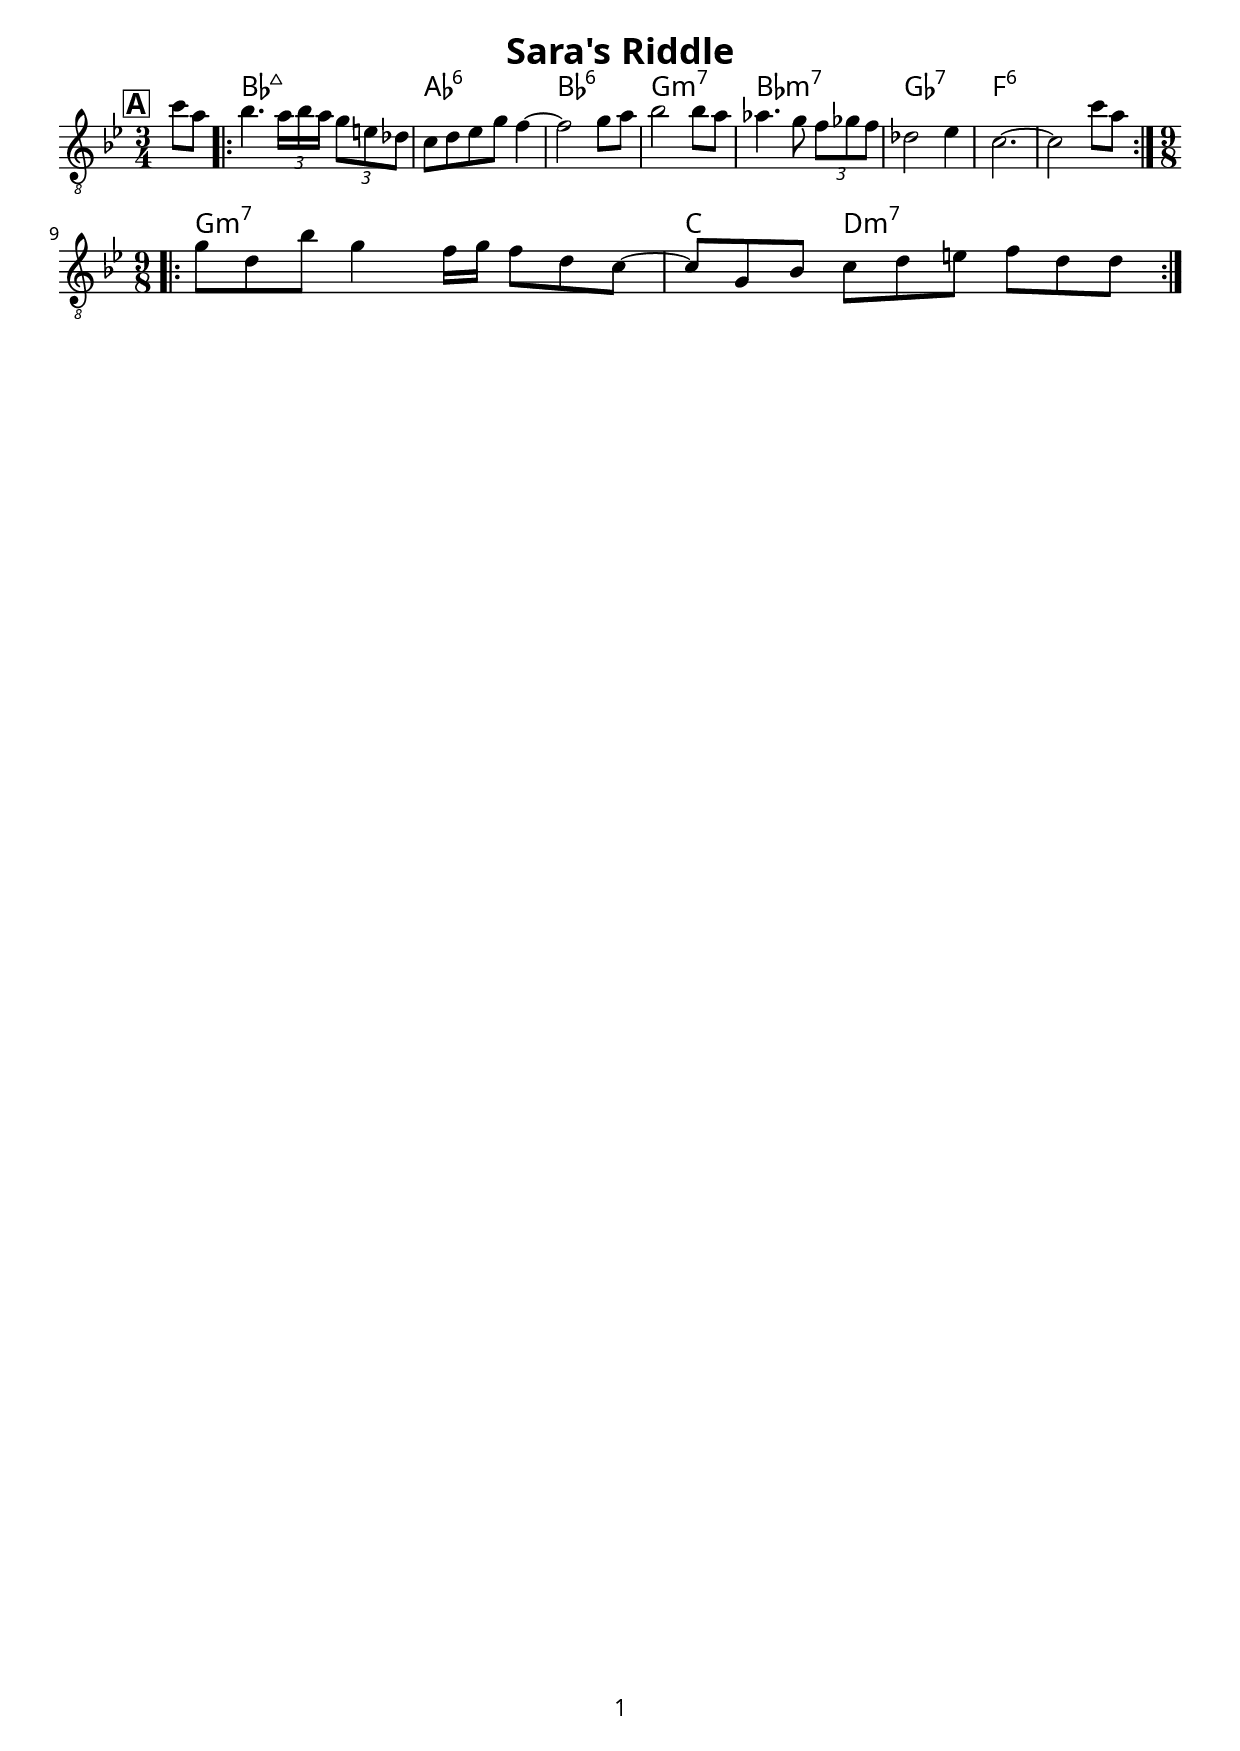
% {{{ PARAMETRI
  myTitle = "Sara's Riddle"
  myKey = \key bes \major
  myTime = \time 3/4 
  myTempo =  #(ly:make-moment 60 4)
% }}}

% INTESTAZIONE {{{
\version "2.18.2"

\header {
  title = \myTitle
}

\paper{
  print-first-page-number = ##t
  oddHeaderMarkup = \markup \null
  evenHeaderMarkup = \markup \null
  oddFooterMarkup = \markup {
    \fill-line {
      \on-the-fly \print-page-number-check-first
      \fromproperty #'page:page-number-string
    }
  }
  evenFooterMarkup = \oddFooterMarkup
  #(set-global-staff-size 10)
  myStaffSize = #20
  fonts = #(make-pango-font-tree
  "FontAwesome"
  "FontAwesome"
  "FontAwesome"
  (/ myStaffSize 20))
}

global = {
  \myKey
  \numericTimeSignature
  \myTime
  \set Score.markFormatter = #format-mark-box-alphabet
}
\layout { indent = #0 }
%}}}

% {{{ PARTE A
  temaA = {
    \partial 4 c'8 a |
    \repeat volta 2{
      bes4. \tuplet 3/2 {a16 bes a} \tuplet 3/2 {g8 e des} |
      c8 d ees g f4~ | f2 g8 a | bes2 bes8 a | 
      aes4. g8 \tuplet 3/2 {f8 ges f} | des2 ees4 | c2.~ | c2  c'8 a |
    }
  }

  accordiA = \chordmode{
    \partial 4 s4 |
    \repeat volta 2{
      bes2.:maj7 | aes2.:6 | bes2.:6 | g2.:m7 |
      bes2.:m7 | ges2.:7 | f2.:6 | f2.:6 |
    }
  }
% }}}

% {{{ PARTE B
  temaB = {
    % sarebbe da scrivere in 9/8
    \time 9/8
    \repeat volta 2{
      g8 d bes' g4 f16 g16 f8 d c~ |
      c8 g bes c d e f d d |
    }
  }

  accordiB = \chordmode{
    g1*9/8:m7 | c4. d2.:m7 |
  }
% }}}

% SCORE {{{
tema = \relative c' {
  \mark \default
  \temaA \break
  \temaB \break
}

chordsPart ={
  \new ChordNames {
    \set chordChanges = ##t
    \accordiA
    \accordiB
  }
}

temaPart = \new Staff \with {
  instrumentName = ""
  midiInstrument = "piano"
} { \clef "treble_8" \global \tema }

scoreContent = << 
  \chordsPart
  \temaPart
>>
%}}}

% {{{ BOOKS
  \book{
    \bookOutputSuffix "C"
    \score {
      \scoreContent
      \layout {}
      \midi { \context { \Score tempoWholesPerMinute = #(ly:make-moment 90 4) } }
    }
  }
% }}}
